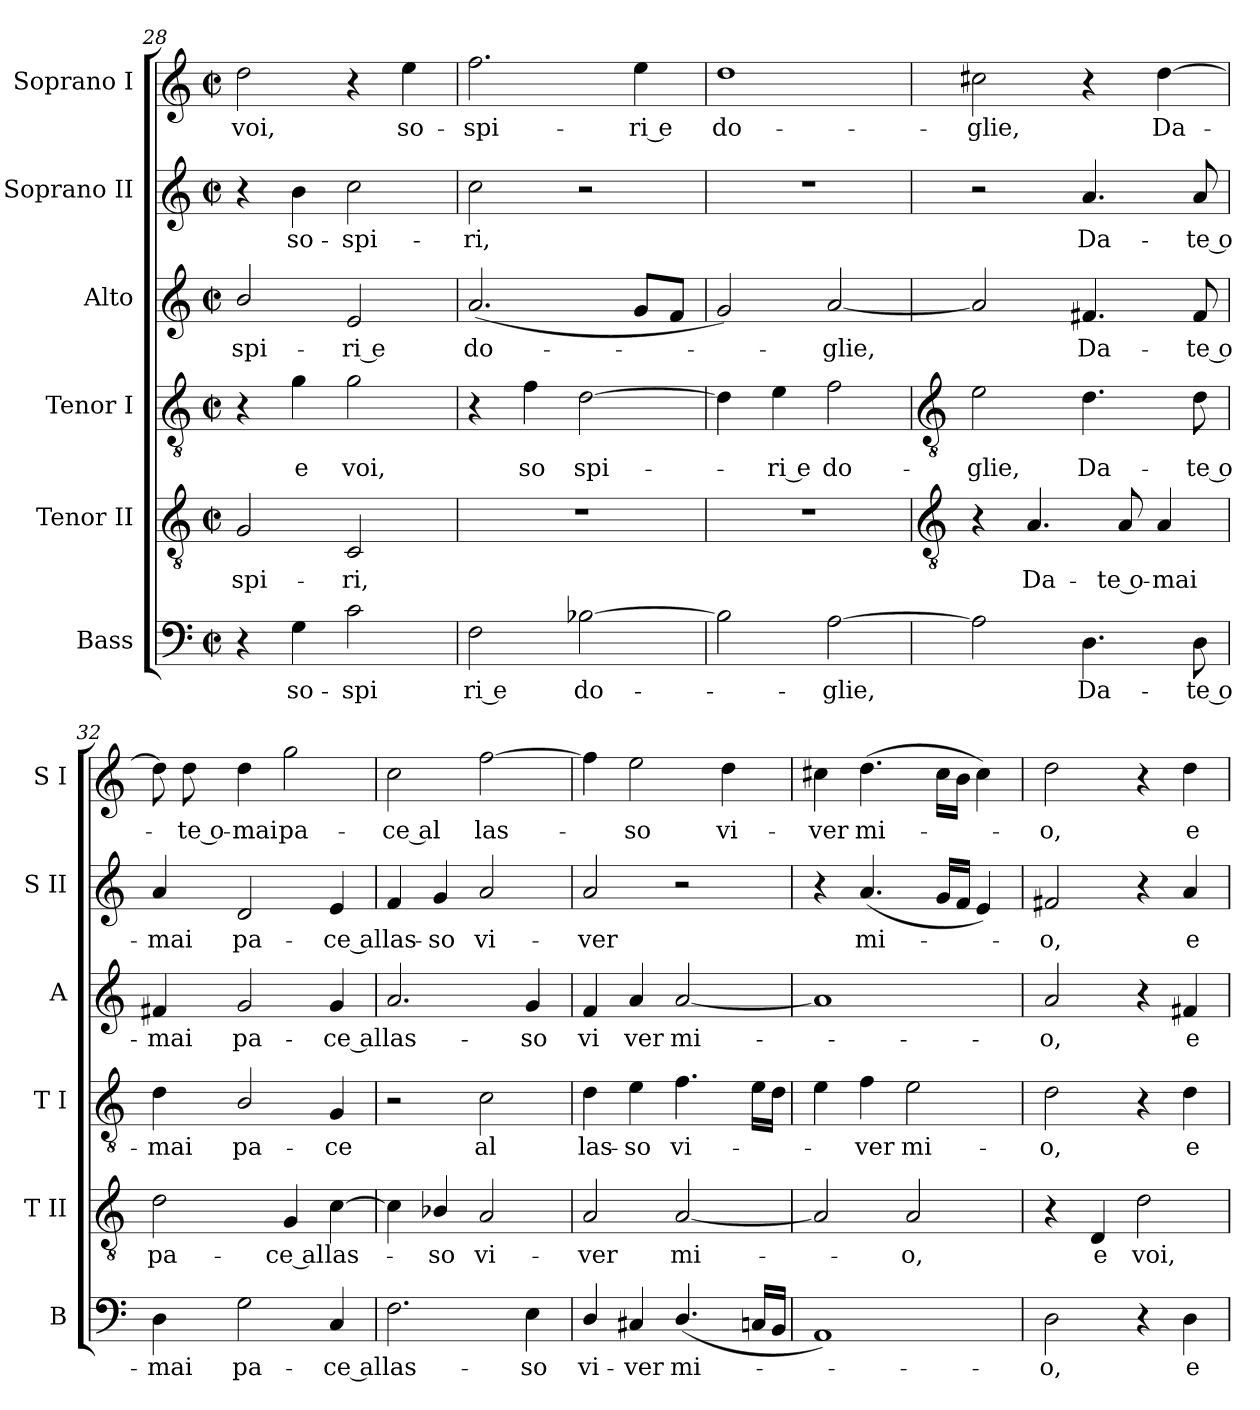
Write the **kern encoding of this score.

**kern	**text	**kern	**text	**kern	**text	**kern	**text	**kern	**text	**kern	**text
*part6	*part6	*part5	*part5	*part4	*part4	*part3	*part3	*part2	*part2	*part1	*part1
*staff6	*staff6	*staff5	*staff5	*staff4	*staff4	*staff3	*staff3	*staff2	*staff2	*staff1	*staff1
*I"Bass	*	*I"Tenor II	*	*I"Tenor I	*	*I"Alto	*	*I"Soprano II	*	*I"Soprano I	*
*I'B	*	*I'T II	*	*I'T I	*	*I'A	*	*I'S II	*	*I'S I	*
*clefF4	*	*clefGv2	*	*clefGv2	*	*clefG2	*	*clefG2	*	*clefG2	*
*k[]	*	*k[]	*	*k[]	*	*k[]	*	*k[]	*	*k[]	*
*C:	*	*C:	*	*C:	*	*C:	*	*C:	*	*C:	*
*M2/2	*	*M2/2	*	*M2/2	*	*M2/2	*	*M2/2	*	*M2/2	*
*met(c|)	*	*met(c|)	*	*met(c|)	*	*met(c|)	*	*met(c|)	*	*met(c|)	*
=28	=28	=28	=28	=28	=28	=28	=28	=28	=28	=28	=28
!	!	!	!LO:LY:b	!	!	!	!LO:LY:b	!	!	!	!LO:LY:b
4r	.	2G	-spi-	4r	.	2b/	-spi-	4r	.	2dd	voi,
!	!LO:LY:b	!	!	!	!LO:LY:b	!	!	!	!LO:LY:b	!	!
4G	so-	.	.	4g	e	.	.	4b	so-	.	.
!	!LO:LY:b	!	!LO:LY:b	!	!LO:LY:b	!	!LO:LY:b	!	!LO:LY:b	!	!
2c	-spi	2C	-ri,	2g	voi,	2e	-ri e	2cc	-spi-	4r	.
!	!	!	!	!	!	!	!	!	!	!	!LO:LY:b
.	.	.	.	.	.	.	.	.	.	4ee	so-
=29	=29	=29	=29	=29	=29	=29	=29	=29	=29	=29	=29
!	!LO:LY:b	!	!	!	!	!	!LO:LY:b	!	!LO:LY:b	!	!LO:LY:b
2F	ri e	1r	.	4r	.	(<2.a	do-	2cc	-ri,	2.ff	-spi-
!	!	!	!	!	!LO:LY:b	!	!	!	!	!	!
.	.	.	.	4f	so	.	.	.	.	.	.
!	!LO:LY:b	!	!	!	!LO:LY:b	!	!	!	!	!	!
[2B-X	do-	.	.	[2d	spi-	.	.	2r	.	.	.
!	!	!	!	!	!	!	!	!	!	!	!LO:LY:b
.	.	.	.	.	.	8gL	.	.	.	4ee	-ri e
.	.	.	.	.	.	8fJ	.	.	.	.	.
=30	=30	=30	=30	=30	=30	=30	=30	=30	=30	=30	=30
!	!	!	!	!	!	!	!	!	!	!	!LO:LY:b
2B-]	.	1r	.	4d]	.	2g)	.	1r	.	1dd	do-
!	!	!	!	!	!LO:LY:b	!	!	!	!	!	!
.	.	.	.	4e	ri e	.	.	.	.	.	.
!	!LO:LY:b	!	!	!	!LO:LY:b	!	!LO:LY:b	!	!	!	!
[2A	glie,	.	.	2f	do-	[2a	glie,	.	.	.	.
!!LO:LB:g=z
=31	=31	=31	=31	=31	=31	=31	=31	=31	=31	=31	=31
*	*	*clefGv2	*	*clefGv2	*	*	*	*	*	*	*
!	!	!	!	!	!LO:LY:b	!	!	!	!	!	!LO:LY:b
2A]	.	4r	.	2e	-glie,	2a]	.	2r	.	2cc#X	-glie,
!	!	!	!LO:LY:b	!	!	!	!	!	!	!	!
.	.	4.A	Da-	.	.	.	.	.	.	.	.
!	!LO:LY:b	!	!	!	!LO:LY:b	!	!LO:LY:b	!	!LO:LY:b	!	!
4.D	Da-	.	.	4.d	Da-	4.f#X	Da-	4.a	Da-	4r	.
!	!	!	!LO:LY:b	!	!	!	!	!	!	!	!
.	.	8A	-te o-	.	.	.	.	.	.	.	.
!	!	!	!LO:LY:b	!	!	!	!	!	!	!	!LO:LY:b
.	.	4A	-mai	.	.	.	.	.	.	[4dd	Da-
!	!LO:LY:b	!	!	!	!LO:LY:b	!	!LO:LY:b	!	!LO:LY:b	!	!
8D	-te o-	.	.	8d	-te o-	8f#	-te o-	8a	-te o-	.	.
=32	=32	=32	=32	=32	=32	=32	=32	=32	=32	=32	=32
!	!LO:LY:b	!	!LO:LY:b	!	!LO:LY:b	!	!LO:LY:b	!	!LO:LY:b	!	!
4D	-mai	2d	pa-	4d	-mai	4f#X	-mai	4a	-mai	8dd]	.
!	!	!	!	!	!	!	!	!	!	!	!LO:LY:b
.	.	.	.	.	.	.	.	.	.	8dd	te o-
!	!LO:LY:b	!	!	!	!LO:LY:b	!	!LO:LY:b	!	!LO:LY:b	!	!LO:LY:b
2G	pa-	.	.	2B/	pa-	2g	pa-	2d	pa-	4dd	-mai
!	!	!	!LO:LY:b	!	!	!	!	!	!	!	!LO:LY:b
.	.	4G	-ce al	.	.	.	.	.	.	2gg	pa-
!	!LO:LY:b	!	!LO:LY:b	!	!LO:LY:b	!	!LO:LY:b	!	!LO:LY:b	!	!
4C	-ce al	[4c	las-	4G	-ce	4g	-ce al	4e	-ce al	.	.
=33	=33	=33	=33	=33	=33	=33	=33	=33	=33	=33	=33
!	!LO:LY:b	!	!	!	!	!	!LO:LY:b	!	!LO:LY:b	!	!LO:LY:b
2.F	las-	4c]	.	2r	.	2.a	las-	4f	las-	2cc	-ce al
!	!	!	!LO:LY:b	!	!	!	!	!	!LO:LY:b	!	!
.	.	4B-X/	so	.	.	.	.	4g	-so	.	.
!	!	!	!LO:LY:b	!	!LO:LY:b	!	!	!	!LO:LY:b	!	!LO:LY:b
.	.	2A	vi-	2c	al	.	.	2a	vi-	[2ff	las-
!	!LO:LY:b	!	!	!	!	!	!LO:LY:b	!	!	!	!
4E	-so	.	.	.	.	4g	-so	.	.	.	.
=34	=34	=34	=34	=34	=34	=34	=34	=34	=34	=34	=34
!	!LO:LY:b	!	!LO:LY:b	!	!LO:LY:b	!	!LO:LY:b	!	!LO:LY:b	!	!
4D/	vi-	2A	-ver	4d	las-	4f	vi	2a	-ver	4ff]	.
!	!LO:LY:b	!	!	!	!LO:LY:b	!	!LO:LY:b	!	!	!	!LO:LY:b
4C#X	-ver	.	.	4e	-so	4a	ver	.	.	2ee	so
!	!LO:LY:b	!	!LO:LY:b	!	!LO:LY:b	!	!LO:LY:b	!	!	!	!
(<4.D/	mi-	[2A	mi-	4.f	vi-	[2a	mi-	2r	.	.	.
!	!	!	!	!	!	!	!	!	!	!	!LO:LY:b
.	.	.	.	.	.	.	.	.	.	4dd	vi-
16CnLL	.	.	.	16eLL	.	.	.	.	.	.	.
16BBJJ	.	.	.	16dJJ	.	.	.	.	.	.	.
=35	=35	=35	=35	=35	=35	=35	=35	=35	=35	=35	=35
!	!	!	!	!	!	!	!	!	!	!	!LO:LY:b
1AA)	.	2A]	.	4e	.	1a]	.	4r	.	4cc#X	-ver
!	!	!	!	!	!LO:LY:b	!	!	!	!LO:LY:b	!	!LO:LY:b
.	.	.	.	4f	ver	.	.	(<4.a	mi-	(>4.dd	mi-
!	!	!	!LO:LY:b	!	!LO:LY:b	!	!	!	!	!	!
.	.	2A	o,	2e	mi-	.	.	.	.	.	.
.	.	.	.	.	.	.	.	16gLL	.	16cc#LL	.
.	.	.	.	.	.	.	.	16fJJ	.	16bJJ	.
.	.	.	.	.	.	.	.	4e)	.	4cc#)	.
=36	=36	=36	=36	=36	=36	=36	=36	=36	=36	=36	=36
!	!LO:LY:b	!	!	!	!LO:LY:b	!	!LO:LY:b	!	!LO:LY:b	!	!LO:LY:b
2D	o,	4r	.	2d	-o,	2a	o,	2f#X	o,	2dd	o,
!	!	!	!LO:LY:b	!	!	!	!	!	!	!	!
.	.	4D	e	.	.	.	.	.	.	.	.
!	!	!	!LO:LY:b	!	!	!	!	!	!	!	!
4r	.	2d	voi,	4r	.	4r	.	4r	.	4r	.
!	!LO:LY:b	!	!	!	!LO:LY:b	!	!LO:LY:b	!	!LO:LY:b	!	!LO:LY:b
4D	e	.	.	4d	e	4f#X	e	4a	e	4dd	e
=	=	=	=	=	=	=	=	=	=	=	=
*-	*-	*-	*-	*-	*-	*-	*-	*-	*-	*-	*-
